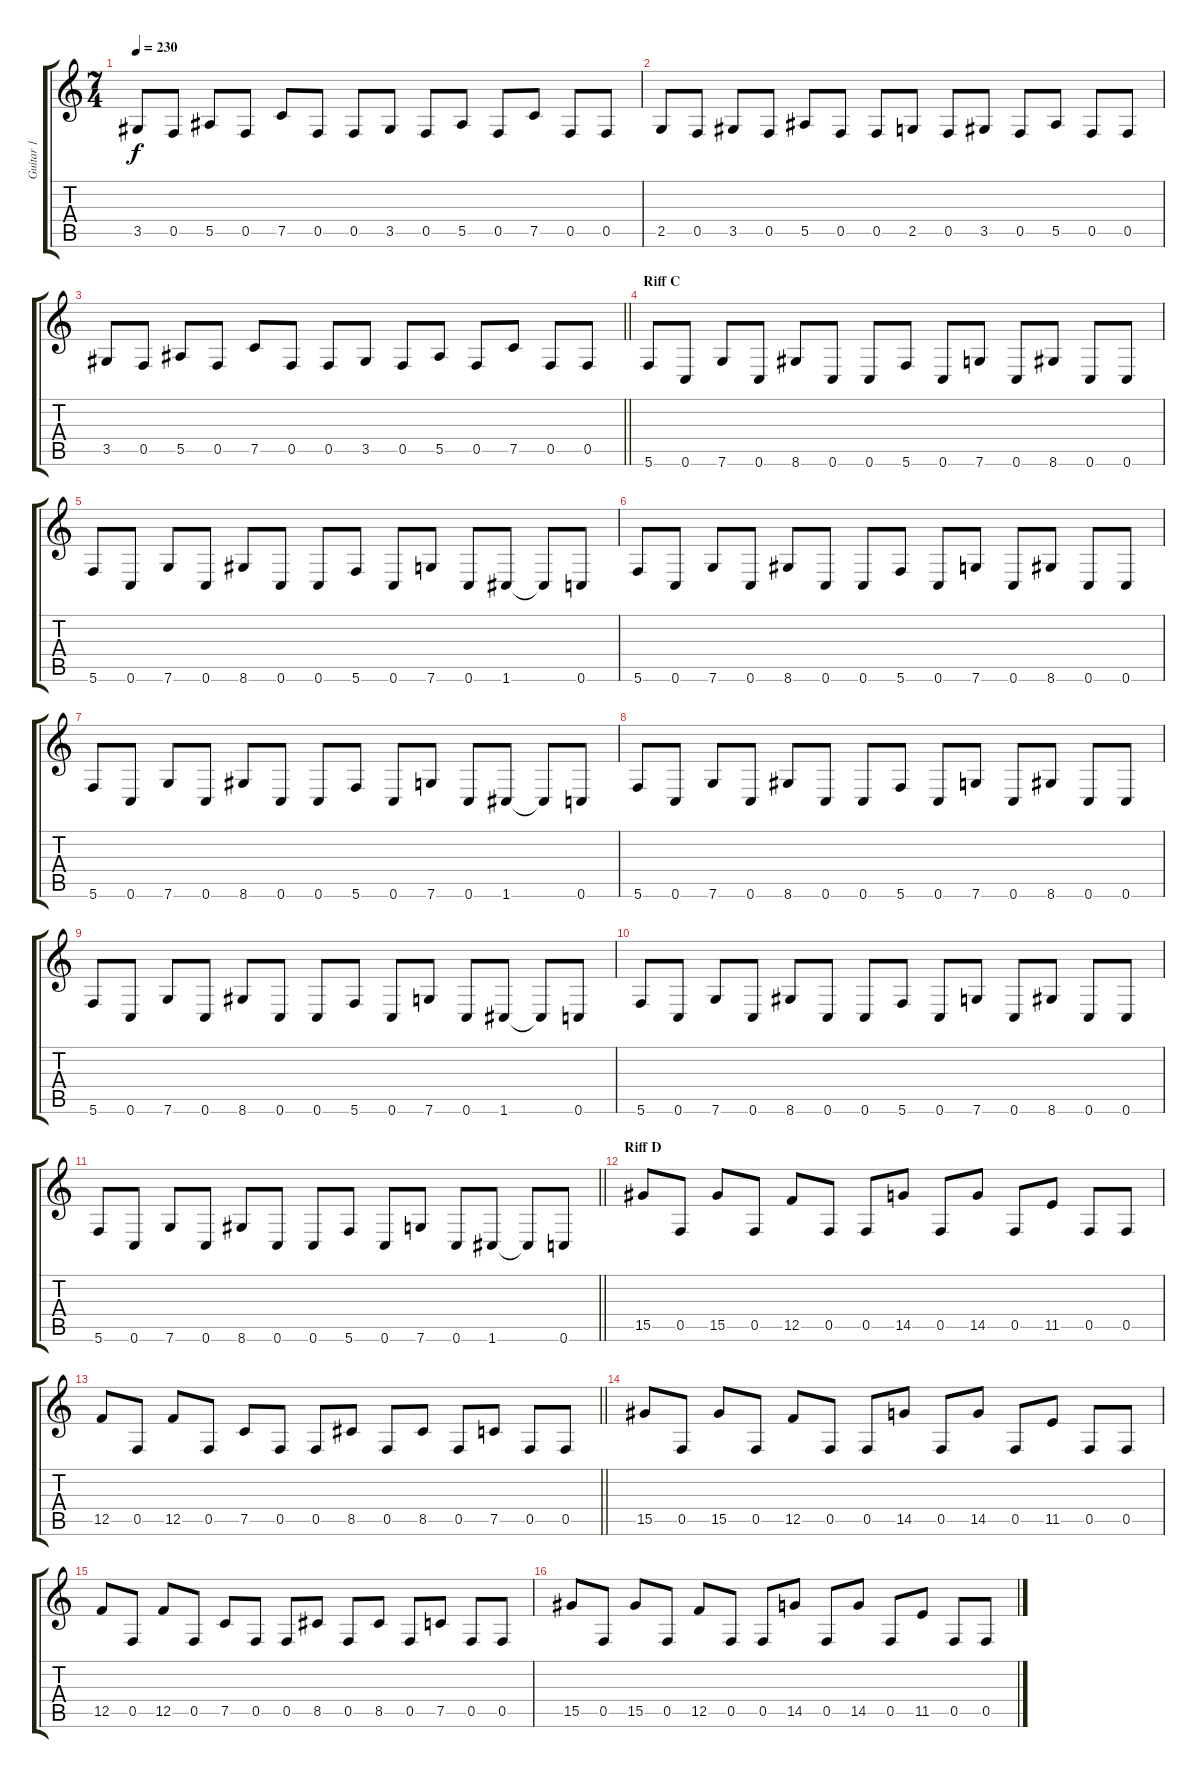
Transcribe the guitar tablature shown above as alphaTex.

\track ("Guitar 1" "Guitar 1") {instrument distortionguitar}
\staff {score tabs}
\tuning (C4 G3 Eb3 Bb2 F2 C2) {hide}
\ts (7 4)
\tempo 230
\clef g2
\ks c
3.5.8{dy f} 0.5.8 5.5.8 0.5.8 7.5.8 0.5.8 0.5.8 3.5.8 0.5.8 5.5.8 0.5.8 7.5.8 0.5.8 0.5.8 |
2.5.8 0.5.8 3.5.8 0.5.8 5.5.8 0.5.8 0.5.8 2.5.8 0.5.8 3.5.8 0.5.8 5.5.8 0.5.8 0.5.8 |
\barLineRight lightlight
3.5.8 0.5.8 5.5.8 0.5.8 7.5.8 0.5.8 0.5.8 3.5.8 0.5.8 5.5.8 0.5.8 7.5.8 0.5.8 0.5.8 |
\section ("" "Riff C")
5.6.8 0.6.8 7.6.8 0.6.8 8.6.8 0.6.8 0.6.8 5.6.8 0.6.8 7.6.8 0.6.8 8.6.8 0.6.8 0.6.8 |
5.6.8 0.6.8 7.6.8 0.6.8 8.6.8 0.6.8 0.6.8 5.6.8 0.6.8 7.6.8 0.6.8 1.6.8 1.6{t}.8 0.6.8 |
5.6.8 0.6.8 7.6.8 0.6.8 8.6.8 0.6.8 0.6.8 5.6.8 0.6.8 7.6.8 0.6.8 8.6.8 0.6.8 0.6.8 |
5.6.8 0.6.8 7.6.8 0.6.8 8.6.8 0.6.8 0.6.8 5.6.8 0.6.8 7.6.8 0.6.8 1.6.8 1.6{t}.8 0.6.8 |
5.6.8 0.6.8 7.6.8 0.6.8 8.6.8 0.6.8 0.6.8 5.6.8 0.6.8 7.6.8 0.6.8 8.6.8 0.6.8 0.6.8 |
5.6.8 0.6.8 7.6.8 0.6.8 8.6.8 0.6.8 0.6.8 5.6.8 0.6.8 7.6.8 0.6.8 1.6.8 1.6{t}.8 0.6.8 |
5.6.8 0.6.8 7.6.8 0.6.8 8.6.8 0.6.8 0.6.8 5.6.8 0.6.8 7.6.8 0.6.8 8.6.8 0.6.8 0.6.8 |
\barLineRight lightlight
5.6.8 0.6.8 7.6.8 0.6.8 8.6.8 0.6.8 0.6.8 5.6.8 0.6.8 7.6.8 0.6.8 1.6.8 1.6{t}.8 0.6.8 |
\section ("" "Riff D")
15.5.8 0.5.8 15.5.8 0.5.8 12.5.8 0.5.8 0.5.8 14.5.8 0.5.8 14.5.8 0.5.8 11.5.8 0.5.8 0.5.8 |
\barLineRight lightlight
12.5.8 0.5.8 12.5.8 0.5.8 7.5.8 0.5.8 0.5.8 8.5.8 0.5.8 8.5.8 0.5.8 7.5.8 0.5.8 0.5.8 |
\section ("" "")
15.5.8 0.5.8 15.5.8 0.5.8 12.5.8 0.5.8 0.5.8 14.5.8 0.5.8 14.5.8 0.5.8 11.5.8 0.5.8 0.5.8 |
12.5.8 0.5.8 12.5.8 0.5.8 7.5.8 0.5.8 0.5.8 8.5.8 0.5.8 8.5.8 0.5.8 7.5.8 0.5.8 0.5.8 |
15.5.8 0.5.8 15.5.8 0.5.8 12.5.8 0.5.8 0.5.8 14.5.8 0.5.8 14.5.8 0.5.8 11.5.8 0.5.8 0.5.8
